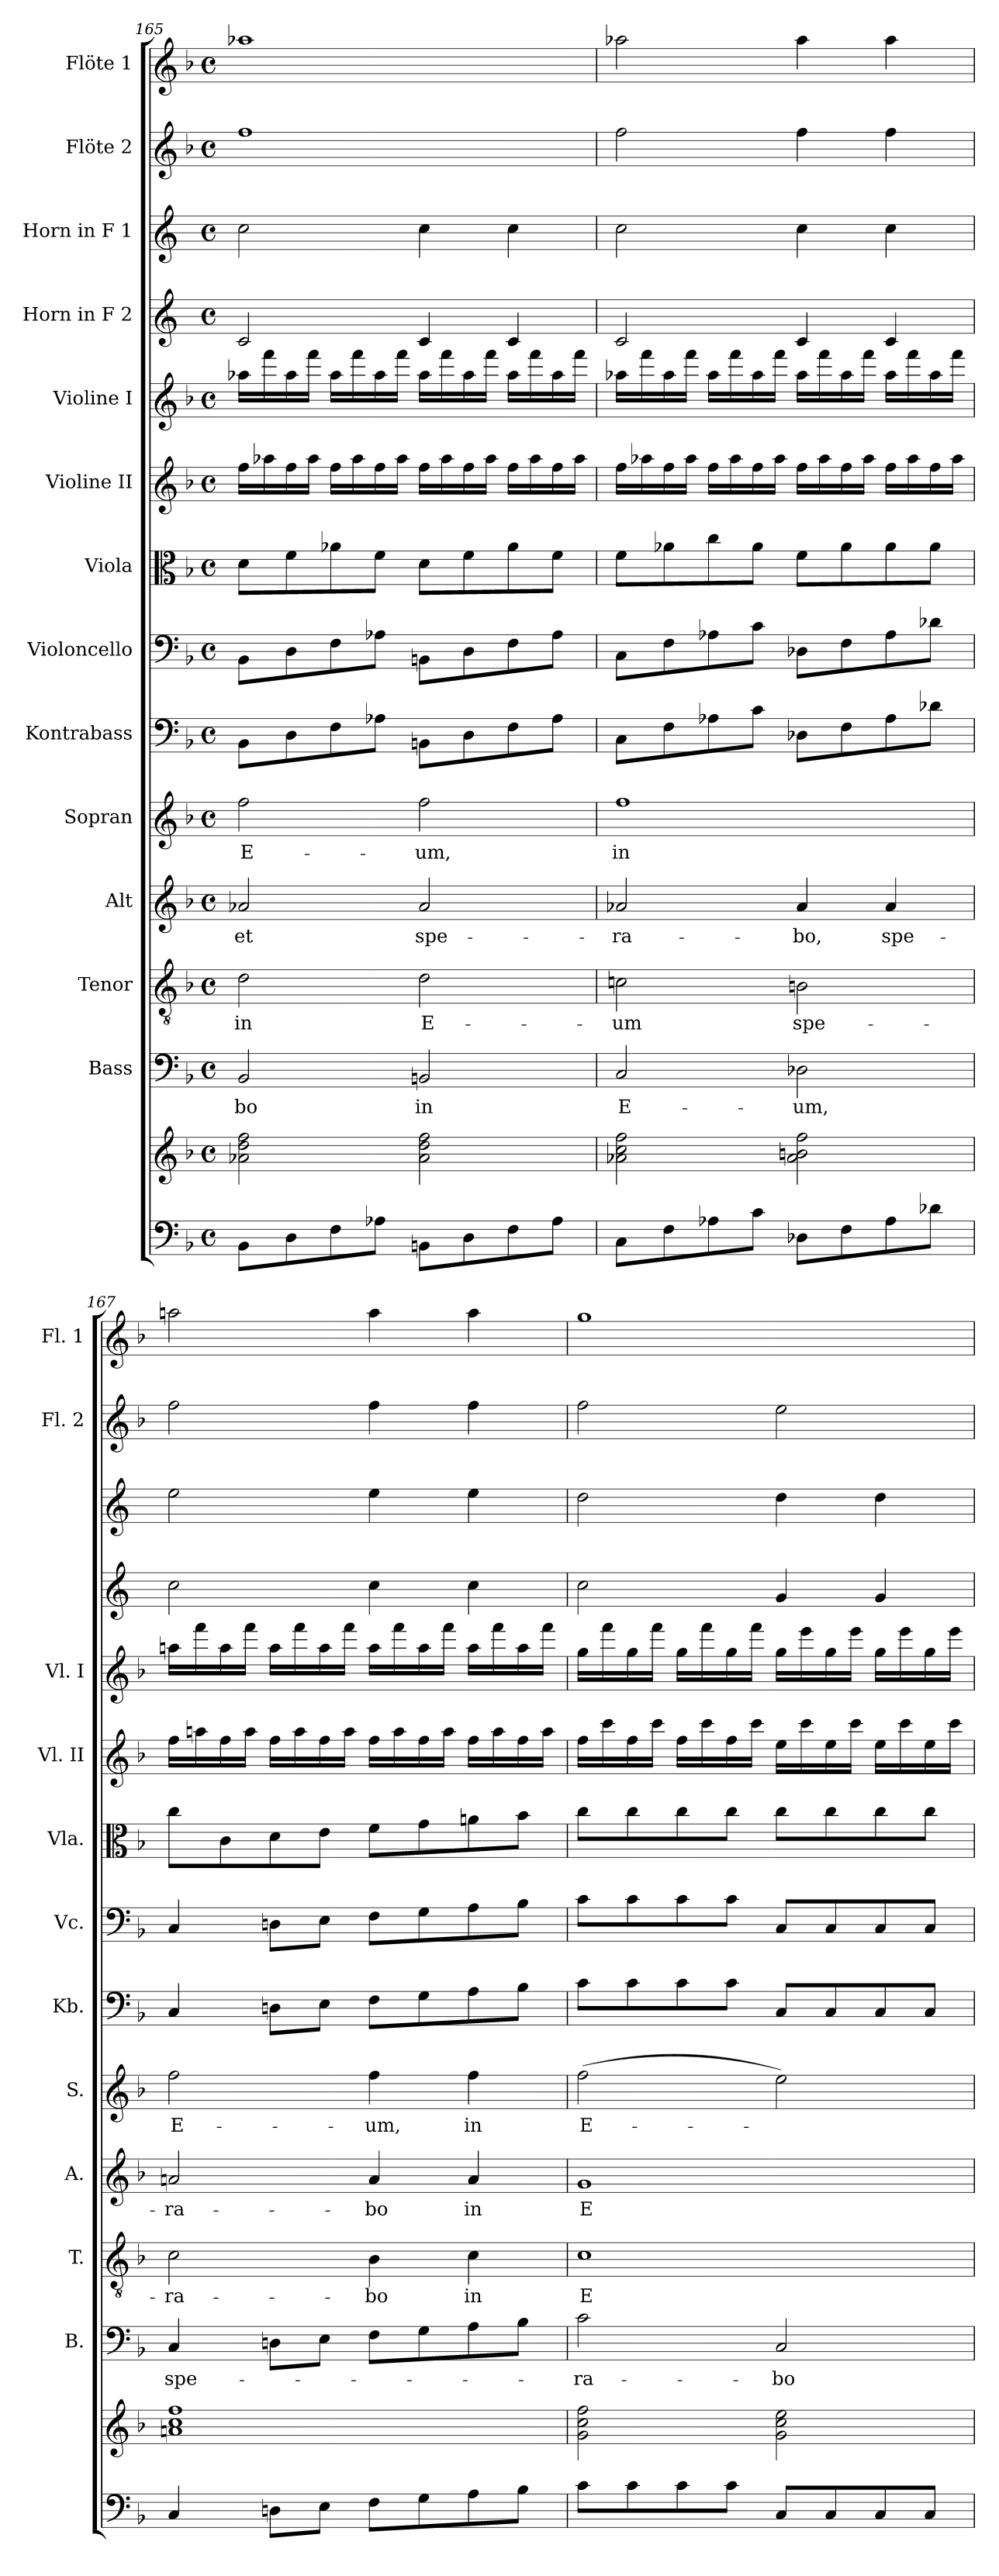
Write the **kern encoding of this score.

**kern	**kern	**kern	**text	**kern	**text	**kern	**text	**kern	**text	**kern	**kern	**kern	**kern	**kern	**kern	**kern	**kern	**kern
*part14	*part14	*part13	*part13	*part12	*part12	*part11	*part11	*part10	*part10	*part9	*part8	*part7	*part6	*part5	*part4	*part3	*part2	*part1
*staff15	*staff14	*staff13	*staff13	*staff12	*staff12	*staff11	*staff11	*staff10	*staff10	*staff9	*staff8	*staff7	*staff6	*staff5	*staff4	*staff3	*staff2	*staff1
*	*	*I"Bass	*	*I"Tenor	*	*I"Alt	*	*I"Sopran	*	*I"Kontrabass	*I"Violoncello	*I"Viola	*I"Violine II	*I"Violine I	*I"Horn in F 2	*I"Horn in F 1	*I"Flöte 2	*I"Flöte 1
*	*	*I'B.	*	*I'T.	*	*I'A.	*	*I'S.	*	*I'Kb.	*I'Vc.	*I'Vla.	*I'Vl. II	*I'Vl. I	*	*	*I'Fl. 2	*I'Fl. 1
*clefF4	*clefG2	*clefF4	*	*clefGv2	*	*clefG2	*	*clefG2	*	*clefF4	*clefF4	*clefC3	*clefG2	*clefG2	*clefG2	*clefG2	*clefG2	*clefG2
*	*	*	*	*	*	*	*	*	*	*ITrd7c12	*	*	*	*	*ITrd4c7	*ITrd4c7	*	*
*k[b-]	*k[b-]	*k[b-]	*	*k[b-]	*	*k[b-]	*	*k[b-]	*	*k[b-]	*k[b-]	*k[b-]	*k[b-]	*k[b-]	*k[b-]	*k[b-]	*k[b-]	*k[b-]
*F:	*F:	*F:	*	*F:	*	*F:	*	*F:	*	*F:	*F:	*F:	*F:	*F:	*F:	*F:	*F:	*F:
*M4/4	*M4/4	*M4/4	*	*M4/4	*	*M4/4	*	*M4/4	*	*M4/4	*M4/4	*M4/4	*M4/4	*M4/4	*M4/4	*M4/4	*M4/4	*M4/4
*met(c)	*met(c)	*met(c)	*	*met(c)	*	*met(c)	*	*met(c)	*	*met(c)	*met(c)	*met(c)	*met(c)	*met(c)	*met(c)	*met(c)	*met(c)	*met(c)
=165	=165	=165	=165	=165	=165	=165	=165	=165	=165	=165	=165	=165	=165	=165	=165	=165	=165	=165
!	!	!	!LO:LY:b	!	!LO:LY:b	!	!LO:LY:b	!	!LO:LY:b	!	!	!	!	!	!	!	!	!
8BB-\L	2a-X\ 2dd\ 2ff\	2BB-/	-bo	2d\	in	2a-X/	et	2ff\	E-	8BBB-\L	8BB-\L	8d\L	16ff\LL	16aa-X\LL	2F/	2f\	1ff	1aa-X
.	.	.	.	.	.	.	.	.	.	.	.	.	16aa-X\	16fff\	.	.	.	.
8D\	.	.	.	.	.	.	.	.	.	8DD\	8D\	8f\	16ff\	16aa-\	.	.	.	.
.	.	.	.	.	.	.	.	.	.	.	.	.	16aa-\JJ	16fff\JJ	.	.	.	.
8F\	.	.	.	.	.	.	.	.	.	8FF\	8F\	8a-X\	16ff\LL	16aa-\LL	.	.	.	.
.	.	.	.	.	.	.	.	.	.	.	.	.	16aa-\	16fff\	.	.	.	.
8A-X\J	.	.	.	.	.	.	.	.	.	8AA-X\J	8A-X\J	8f\J	16ff\	16aa-\	.	.	.	.
.	.	.	.	.	.	.	.	.	.	.	.	.	16aa-\JJ	16fff\JJ	.	.	.	.
!	!	!	!LO:LY:b	!	!LO:LY:b	!	!LO:LY:b	!	!LO:LY:b	!	!	!	!	!	!	!	!	!
8BBn\L	2a-\ 2dd\ 2ff\	2BBn/	in	2d\	E-	2a-/	spe-	2ff\	-um,	8BBBn\L	8BBn\L	8d\L	16ff\LL	16aa-\LL	4F/	4f\	.	.
.	.	.	.	.	.	.	.	.	.	.	.	.	16aa-\	16fff\	.	.	.	.
8D\	.	.	.	.	.	.	.	.	.	8DD\	8D\	8f\	16ff\	16aa-\	.	.	.	.
.	.	.	.	.	.	.	.	.	.	.	.	.	16aa-\JJ	16fff\JJ	.	.	.	.
8F\	.	.	.	.	.	.	.	.	.	8FF\	8F\	8a-\	16ff\LL	16aa-\LL	4F/	4f\	.	.
.	.	.	.	.	.	.	.	.	.	.	.	.	16aa-\	16fff\	.	.	.	.
8A-\J	.	.	.	.	.	.	.	.	.	8AA-\J	8A-\J	8f\J	16ff\	16aa-\	.	.	.	.
.	.	.	.	.	.	.	.	.	.	.	.	.	16aa-\JJ	16fff\JJ	.	.	.	.
!!LO:PB:g=z
=166	=166	=166	=166	=166	=166	=166	=166	=166	=166	=166	=166	=166	=166	=166	=166	=166	=166	=166
!	!	!	!LO:LY:b	!	!LO:LY:b	!	!LO:LY:b	!	!LO:LY:b	!	!	!	!	!	!	!	!	!
8C\L	2a-X\ 2cc\ 2ff\	2C/	E-	2cn\	-um	2a-X/	-ra-	1ff	in	8CC\L	8C\L	8f\L	16ff\LL	16aa-X\LL	2F/	2f\	2ff\	2aa-X\
.	.	.	.	.	.	.	.	.	.	.	.	.	16aa-X\	16fff\	.	.	.	.
8F\	.	.	.	.	.	.	.	.	.	8FF\	8F\	8a-X\	16ff\	16aa-\	.	.	.	.
.	.	.	.	.	.	.	.	.	.	.	.	.	16aa-\JJ	16fff\JJ	.	.	.	.
8A-X\	.	.	.	.	.	.	.	.	.	8AA-X\	8A-X\	8cc\	16ff\LL	16aa-\LL	.	.	.	.
.	.	.	.	.	.	.	.	.	.	.	.	.	16aa-\	16fff\	.	.	.	.
8c\J	.	.	.	.	.	.	.	.	.	8C\J	8c\J	8a-\J	16ff\	16aa-\	.	.	.	.
.	.	.	.	.	.	.	.	.	.	.	.	.	16aa-\JJ	16fff\JJ	.	.	.	.
!	!	!	!LO:LY:b	!	!LO:LY:b	!	!LO:LY:b	!	!	!	!	!	!	!	!	!	!	!
8D-X\L	2a-\ 2bn\ 2ff\	2D-X\	-um,	2Bn\	spe-	4a-/	-bo,	.	.	8DD-X\L	8D-X\L	8f\L	16ff\LL	16aa-\LL	4F/	4f\	4ff\	4aa-\
.	.	.	.	.	.	.	.	.	.	.	.	.	16aa-\	16fff\	.	.	.	.
8F\	.	.	.	.	.	.	.	.	.	8FF\	8F\	8a-\	16ff\	16aa-\	.	.	.	.
.	.	.	.	.	.	.	.	.	.	.	.	.	16aa-\JJ	16fff\JJ	.	.	.	.
!	!	!	!	!	!	!	!LO:LY:b	!	!	!	!	!	!	!	!	!	!	!
8A-\	.	.	.	.	.	4a-/	spe-	.	.	8AA-\	8A-\	8a-\	16ff\LL	16aa-\LL	4F/	4f\	4ff\	4aa-\
.	.	.	.	.	.	.	.	.	.	.	.	.	16aa-\	16fff\	.	.	.	.
8d-X\J	.	.	.	.	.	.	.	.	.	8D-X\J	8d-X\J	8a-\J	16ff\	16aa-\	.	.	.	.
.	.	.	.	.	.	.	.	.	.	.	.	.	16aa-\JJ	16fff\JJ	.	.	.	.
=167	=167	=167	=167	=167	=167	=167	=167	=167	=167	=167	=167	=167	=167	=167	=167	=167	=167	=167
!	!	!	!LO:LY:b	!	!LO:LY:b	!	!LO:LY:b	!	!LO:LY:b	!	!	!	!	!	!	!	!	!
4C/	1an 1cc 1ff	4C/	spe-	2c\	-ra-	2an/	-ra-	2ff\	E-	4CC/	4C/	8cc\L	16ff\LL	16aan\LL	2f\	2a\	2ff\	2aan\
.	.	.	.	.	.	.	.	.	.	.	.	.	16aan\	16fff\	.	.	.	.
.	.	.	.	.	.	.	.	.	.	.	.	8c\	16ff\	16aa\	.	.	.	.
.	.	.	.	.	.	.	.	.	.	.	.	.	16aa\JJ	16fff\JJ	.	.	.	.
8Dn\L	.	8Dn\L	.	.	.	.	.	.	.	8DDn\L	8Dn\L	8d\	16ff\LL	16aa\LL	.	.	.	.
.	.	.	.	.	.	.	.	.	.	.	.	.	16aa\	16fff\	.	.	.	.
8E\J	.	8E\J	.	.	.	.	.	.	.	8EE\J	8E\J	8e\J	16ff\	16aa\	.	.	.	.
.	.	.	.	.	.	.	.	.	.	.	.	.	16aa\JJ	16fff\JJ	.	.	.	.
!	!	!	!	!	!LO:LY:b	!	!LO:LY:b	!	!LO:LY:b	!	!	!	!	!	!	!	!	!
8F\L	.	8F\L	.	4B-\	-bo	4a/	-bo	4ff\	-um,	8FF\L	8F\L	8f\L	16ff\LL	16aa\LL	4f\	4a\	4ff\	4aa\
.	.	.	.	.	.	.	.	.	.	.	.	.	16aa\	16fff\	.	.	.	.
8G\	.	8G\	.	.	.	.	.	.	.	8GG\	8G\	8g\	16ff\	16aa\	.	.	.	.
.	.	.	.	.	.	.	.	.	.	.	.	.	16aa\JJ	16fff\JJ	.	.	.	.
!	!	!	!	!	!LO:LY:b	!	!LO:LY:b	!	!LO:LY:b	!	!	!	!	!	!	!	!	!
8A\	.	8A\	.	4c\	in	4a/	in	4ff\	in	8AA\	8A\	8an\	16ff\LL	16aa\LL	4f\	4a\	4ff\	4aa\
.	.	.	.	.	.	.	.	.	.	.	.	.	16aa\	16fff\	.	.	.	.
8B-\J	.	8B-\J	.	.	.	.	.	.	.	8BB-\J	8B-\J	8b-\J	16ff\	16aa\	.	.	.	.
.	.	.	.	.	.	.	.	.	.	.	.	.	16aa\JJ	16fff\JJ	.	.	.	.
=168	=168	=168	=168	=168	=168	=168	=168	=168	=168	=168	=168	=168	=168	=168	=168	=168	=168	=168
!	!	!	!LO:LY:b	!	!LO:LY:b	!	!LO:LY:b	!	!LO:LY:b	!	!	!	!	!	!	!	!	!
8c\L	2g\ 2cc\ 2ff\	2c\	-ra-	1c	E-	1g	E-	(>2ff\	E-	8C\L	8c\L	8cc\L	16ff\LL	16gg\LL	2f\	2g\	2ff\	1gg
.	.	.	.	.	.	.	.	.	.	.	.	.	16ccc\	16fff\	.	.	.	.
8c\	.	.	.	.	.	.	.	.	.	8C\	8c\	8cc\	16ff\	16gg\	.	.	.	.
.	.	.	.	.	.	.	.	.	.	.	.	.	16ccc\JJ	16fff\JJ	.	.	.	.
8c\	.	.	.	.	.	.	.	.	.	8C\	8c\	8cc\	16ff\LL	16gg\LL	.	.	.	.
.	.	.	.	.	.	.	.	.	.	.	.	.	16ccc\	16fff\	.	.	.	.
8c\J	.	.	.	.	.	.	.	.	.	8C\J	8c\J	8cc\J	16ff\	16gg\	.	.	.	.
.	.	.	.	.	.	.	.	.	.	.	.	.	16ccc\JJ	16fff\JJ	.	.	.	.
!	!	!	!LO:LY:b	!	!	!	!	!	!	!	!	!	!	!	!	!	!	!
8C/L	2g\ 2cc\ 2ee\	2C/	-bo	.	.	.	.	2ee\)	.	8CC/L	8C/L	8cc\L	16ee\LL	16gg\LL	4c/	4g\	2ee\	.
.	.	.	.	.	.	.	.	.	.	.	.	.	16ccc\	16eee\	.	.	.	.
8C/	.	.	.	.	.	.	.	.	.	8CC/	8C/	8cc\	16ee\	16gg\	.	.	.	.
.	.	.	.	.	.	.	.	.	.	.	.	.	16ccc\JJ	16eee\JJ	.	.	.	.
8C/	.	.	.	.	.	.	.	.	.	8CC/	8C/	8cc\	16ee\LL	16gg\LL	4c/	4g\	.	.
.	.	.	.	.	.	.	.	.	.	.	.	.	16ccc\	16eee\	.	.	.	.
8C/J	.	.	.	.	.	.	.	.	.	8CC/J	8C/J	8cc\J	16ee\	16gg\	.	.	.	.
.	.	.	.	.	.	.	.	.	.	.	.	.	16ccc\JJ	16eee\JJ	.	.	.	.
=	=	=	=	=	=	=	=	=	=	=	=	=	=	=	=	=	=	=
*-	*-	*-	*-	*-	*-	*-	*-	*-	*-	*-	*-	*-	*-	*-	*-	*-	*-	*-
